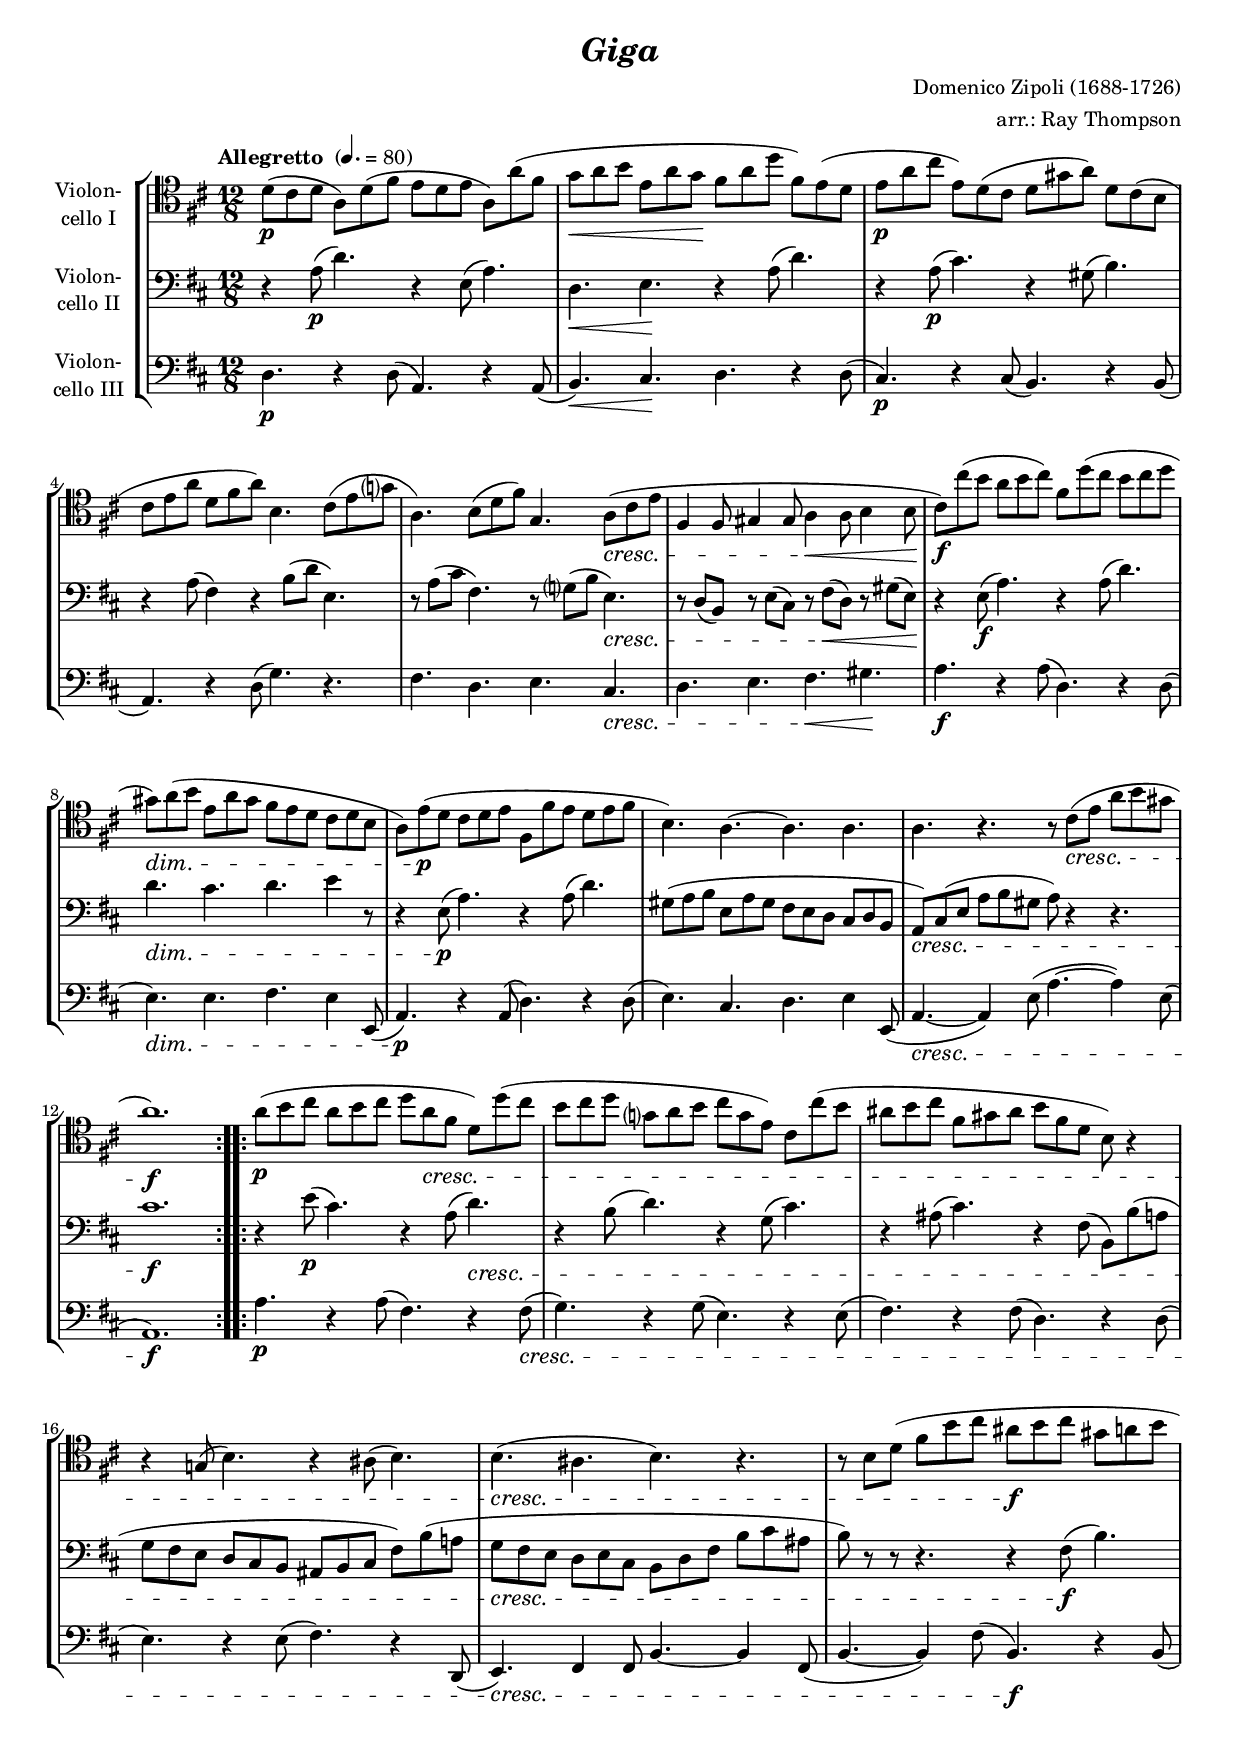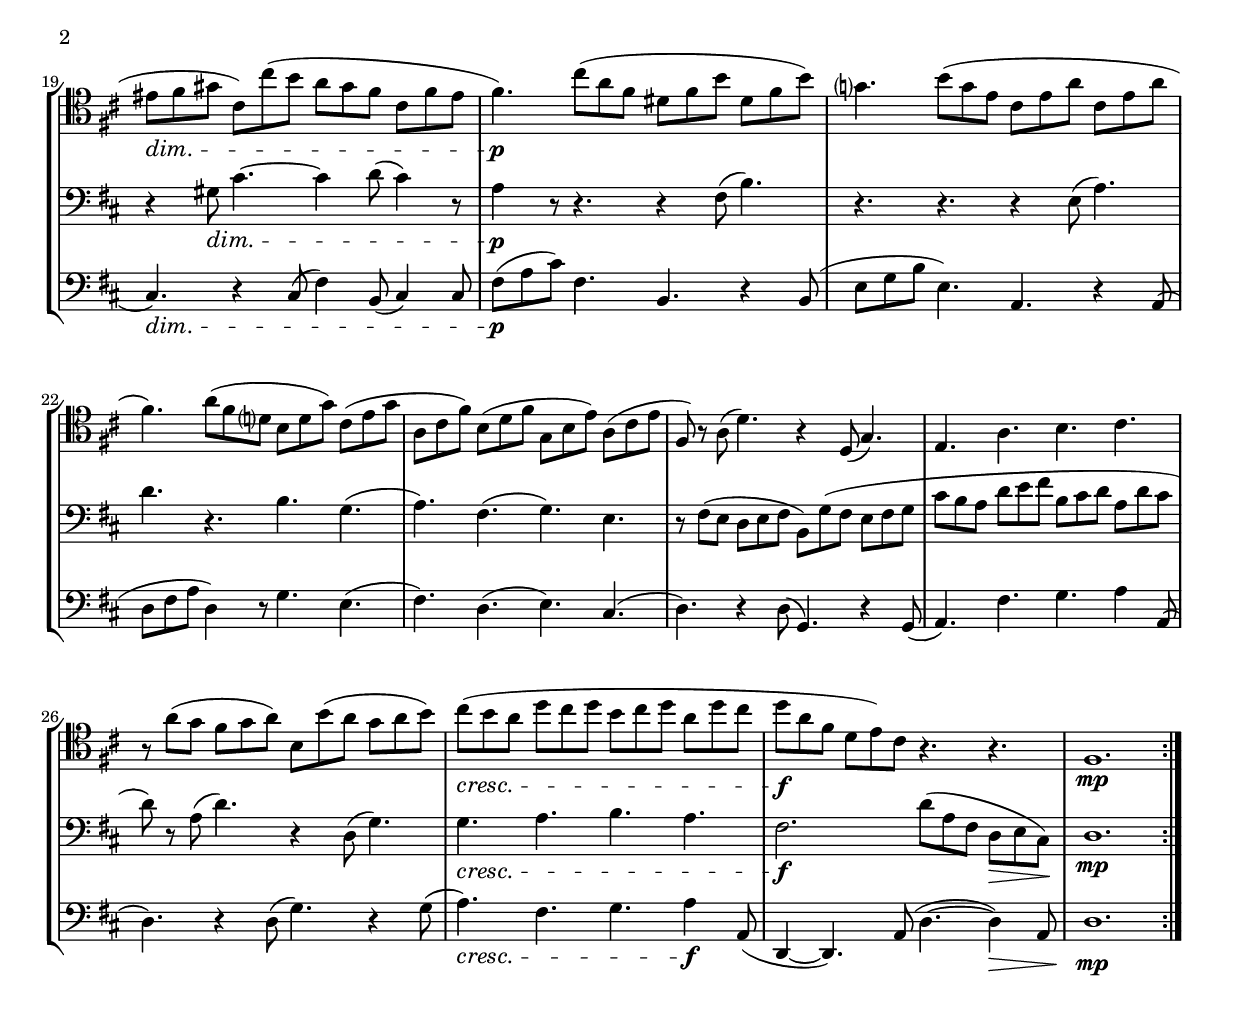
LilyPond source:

\version "2.14.2"
\include "deutsch.ly"

#(set-global-staff-size 17.75)

\header {
  title     = \markup \bold \italic "Giga"
  composer  = "Domenico Zipoli (1688-1726)"
  arranger  = "arr.: Ray Thompson"
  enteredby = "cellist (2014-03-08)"
}

voiceconsts = {
 \key f \major
 \time 12/8
 \clef "bass"
 %\numericTimeSignature
 \compressFullBarRests
 \tempo "Allegretto " 4.=80
}

mihi = "clarinet"
milo = "bassoon"

va = \relative c'' {
  \voiceconsts
  \clef "tenor"

  \repeat volta 2 {
    f8(\p e f c) f( a g f g c,) c'( a
    b\< c d g, c b\! a c f a,) g( f
    g\p c e g,) f( e f h c) f, e( d

    e g c f, a c) d,4. e8( g b?
    c,4.) d8( f a) b,4. c8(\cresc e g
    a,4 a8 h4 h8 c4\< c8 d4 d8\!

    e)\f e'( d c d e) a, f'( e d e f
    h,)\dim c( d g, c h a g f e f d
    c) g'(\p f e f g a, a' g f g a

    d,4.) c~ c c
    c r r8 e(\cresc g c d h
    c1.)\f
  }

  \repeat volta 2 {
    c8(\p d e c d e f c\cresc a f) f'( e
    d e f b,? c d e b g) e e'( d
    cis d e a, h cis d a f d) r4

    r4 b!8( d4.) r4 cis8( d4.)
    d(\cresc cis d) r
    r8 d f( a d e cis\f d e h c d

    gis,\dim a h e,) e'( d c h a e a gis
    a4.)\p e'8( c a fis a d fis, a d)
    b?4. d8( b g e g c e, g c

    a4.) c8( a f? d f b) e,( g b
    c, e a) d,( f a b, d g) c,( e g
    a,) r c( f4.) r4 f,8( b4.)

    g c d e
    r8 c'( b a b c) d, d'( c b c d)

    e(\cresc d c f e f d e f c f e
    f\f c a f g) e r4. r
    a,1.\mp
  }
}

vb = \relative c'' {
  \voiceconsts

  \repeat volta 2 {
    r4 c8(\p f4.) r4 g,8( c4.)
    f,\< g\! r4 c8( f4.)
    r4 c8(\p e4.) r4 h8( d4.)

    r4 c8( a4) r d8( f g,4.)
    r8 c( e a,4.) r8 b?( d g,4.)\cresc
    r8 f( d) r g( e) r a(\< f) r h( g)\! 

    r4 g8(\f c4.) r4 c8( f4.)
    f\dim e f g4 r8
    r4 g,8(\p c4.) r4 c8( f4.)

    h,8( c d g, c h a g f e f d
    c)\cresc e( g c d h c) r4 r4.
    e1.\f
  }

  \repeat volta 2 {
    r4 g8(\p e4.) r4 c8( f4.)\cresc
    r4 d8( f4.) r4 b,8( e4.)
    r4 cis8( e4.) r4 a,8( d,) d'( c

    b a g f e d cis d e a) d( c!
    b\cresc a g f g e d f a d e cis
    d) r r r4. r4 a8(\f d4.)

    r4 h8\dim e4.~ e4 f8( e4) r8
    c4\p r8 r4. r4 a8( d4.)
    r r r4 g,8( c4.)

    f r d b(
    c) a( b) g
    r8 a( g f g a d,) b'( a g a b

    e d c f g a d, e f c f e
    f) r c( f4.) r4 f,8( b4.)

    b\cresc c d c
    a2.\f f'8( c a f\> g e)\!
    f1.\mp
  }
}

vc = \relative c' {
  \voiceconsts

  \repeat volta 2 {
    f4.\p r4 f8( c4.) r4 c8(
    d4.)\< e\! f r4 f8(
    e4.)\p r4 e8( d4.) r4 d8(

    c4.) r4 f8( b4.) r
    a f g e\cresc
    f g a\< h\!

    c\f r4 c8( f,4.) r4 f8(
    g4.)\dim g a g4 g,8(
    c4.)\p r4 c8( f4.) r4 f8(

    g4.) e f g4 g,8(
    c4.~\cresc c4) g'8( c4.~ c4) g8(
    c,1.)\f
  }

  \repeat volta 2 {
    c'4.\p r4 c8( a4.) r4 a8(\cresc
    b4.) r4 b8( g4.) r4 g8(
    a4.) r4 a8( f4.) r4 f8(

    g4.) r4 g8( a4.) r4 f,8(
    g4.)\cresc a4 a8 d4.~ d4 a8(

    d4.~ d4) a'8( d,4.)\f r4 d8(

    e4.)\dim r4 e8( a4) d,8( e4) e8
    a(\p c e) a,4. d, r4 d8(
    g b d g,4.) c, r4 c8(

    f a c f,4) r8 b4. g(
    a) f( g) e(
    f) r4 f8( b,4.) r4 b8(

    c4.) a' b c4 c,8(
    f4.) r4 f8( b4.) r4 b8(

    c4.)\cresc a b c4\f c,8(
    f,4~ f4.) c'8( f4.~ f4)\> c8
    f1.\!\mp
  }
}


music = \new StaffGroup <<
      \new Staff {
	\set Staff.midiInstrument = \mihi
	\set Staff.instrumentName = \markup \center-column { "Violon-" "cello I" }
	\transpose f d, { \va }
      }

      \new Staff {
	\set Staff.midiInstrument = \milo
	\set Staff.instrumentName = \markup \center-column { "Violon-" "cello II" }
	\transpose f d, { \vb }
      }

      \new Staff {
	\set Staff.midiInstrument = \milo
	\set Staff.instrumentName = \markup \center-column { "Violon-" "cello III" }
	\transpose f d, { \vc }
      }
>>

\book {
  \score {
    \music
    \layout {}
  }

  \score {
    \unfoldRepeats \music

    \midi {
      \context {
        \Score
      }
    }
  }
}
